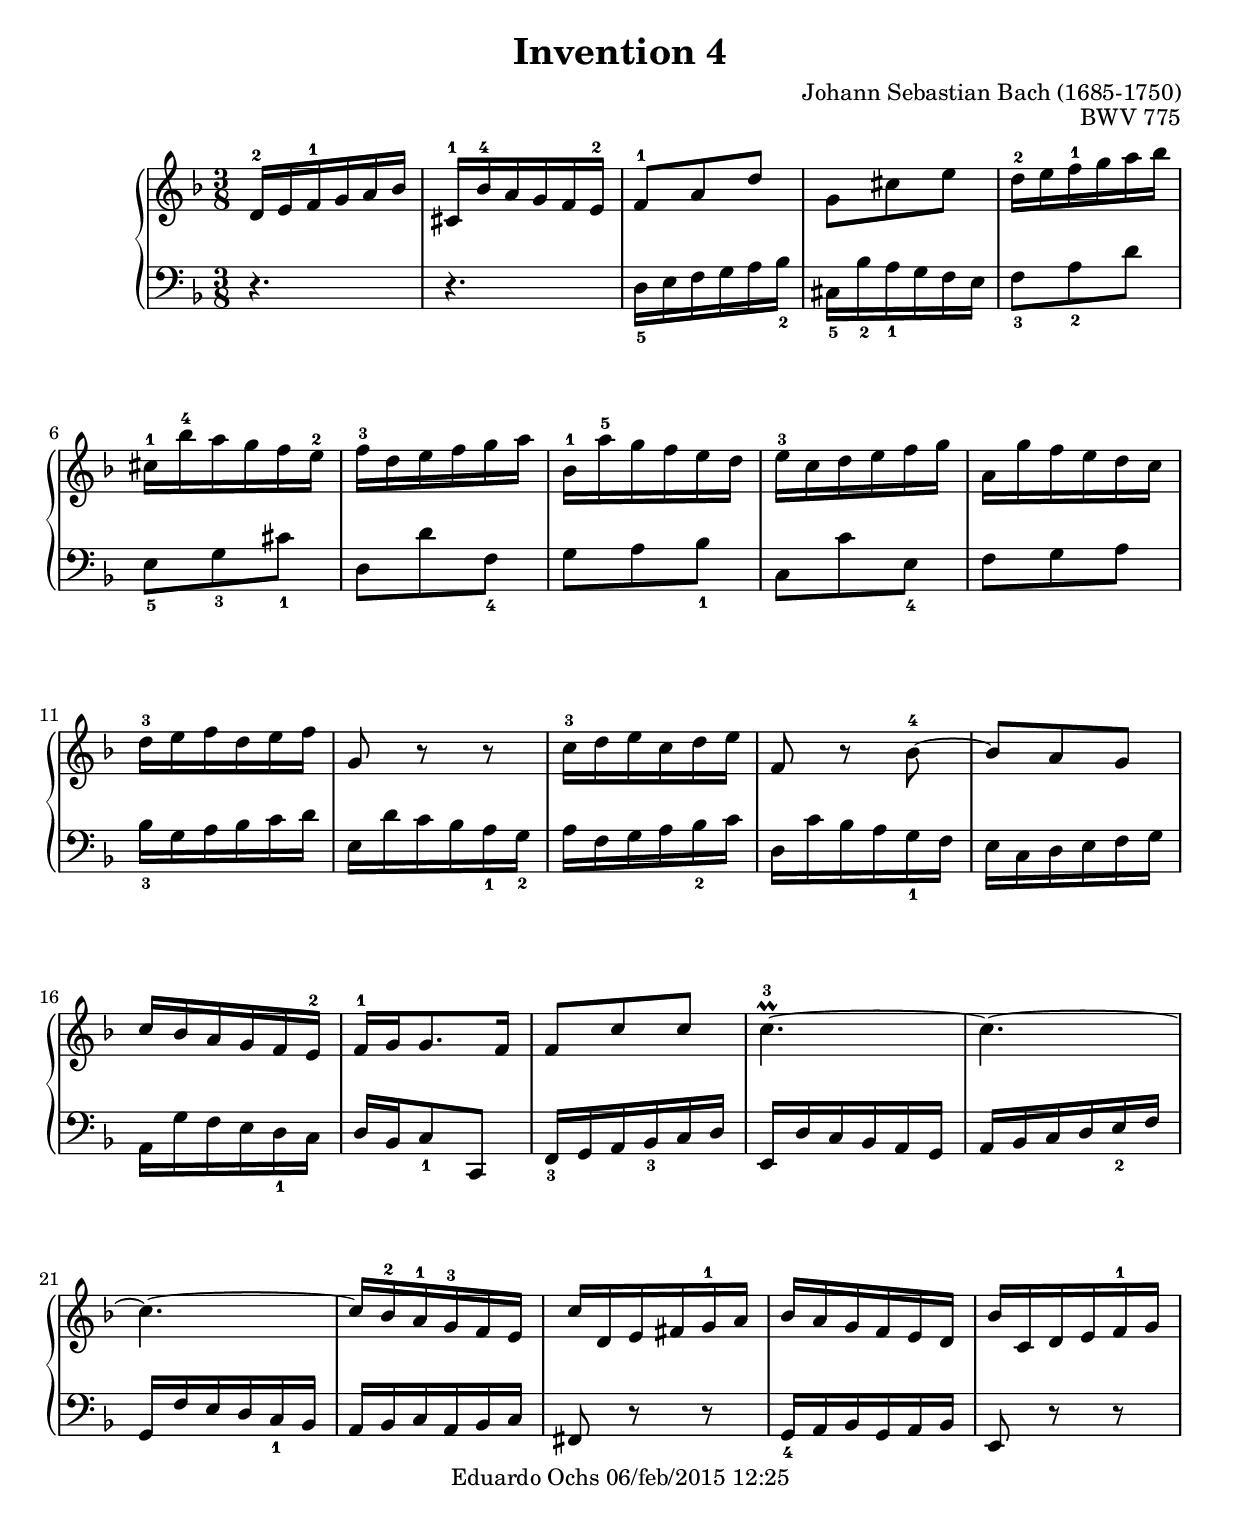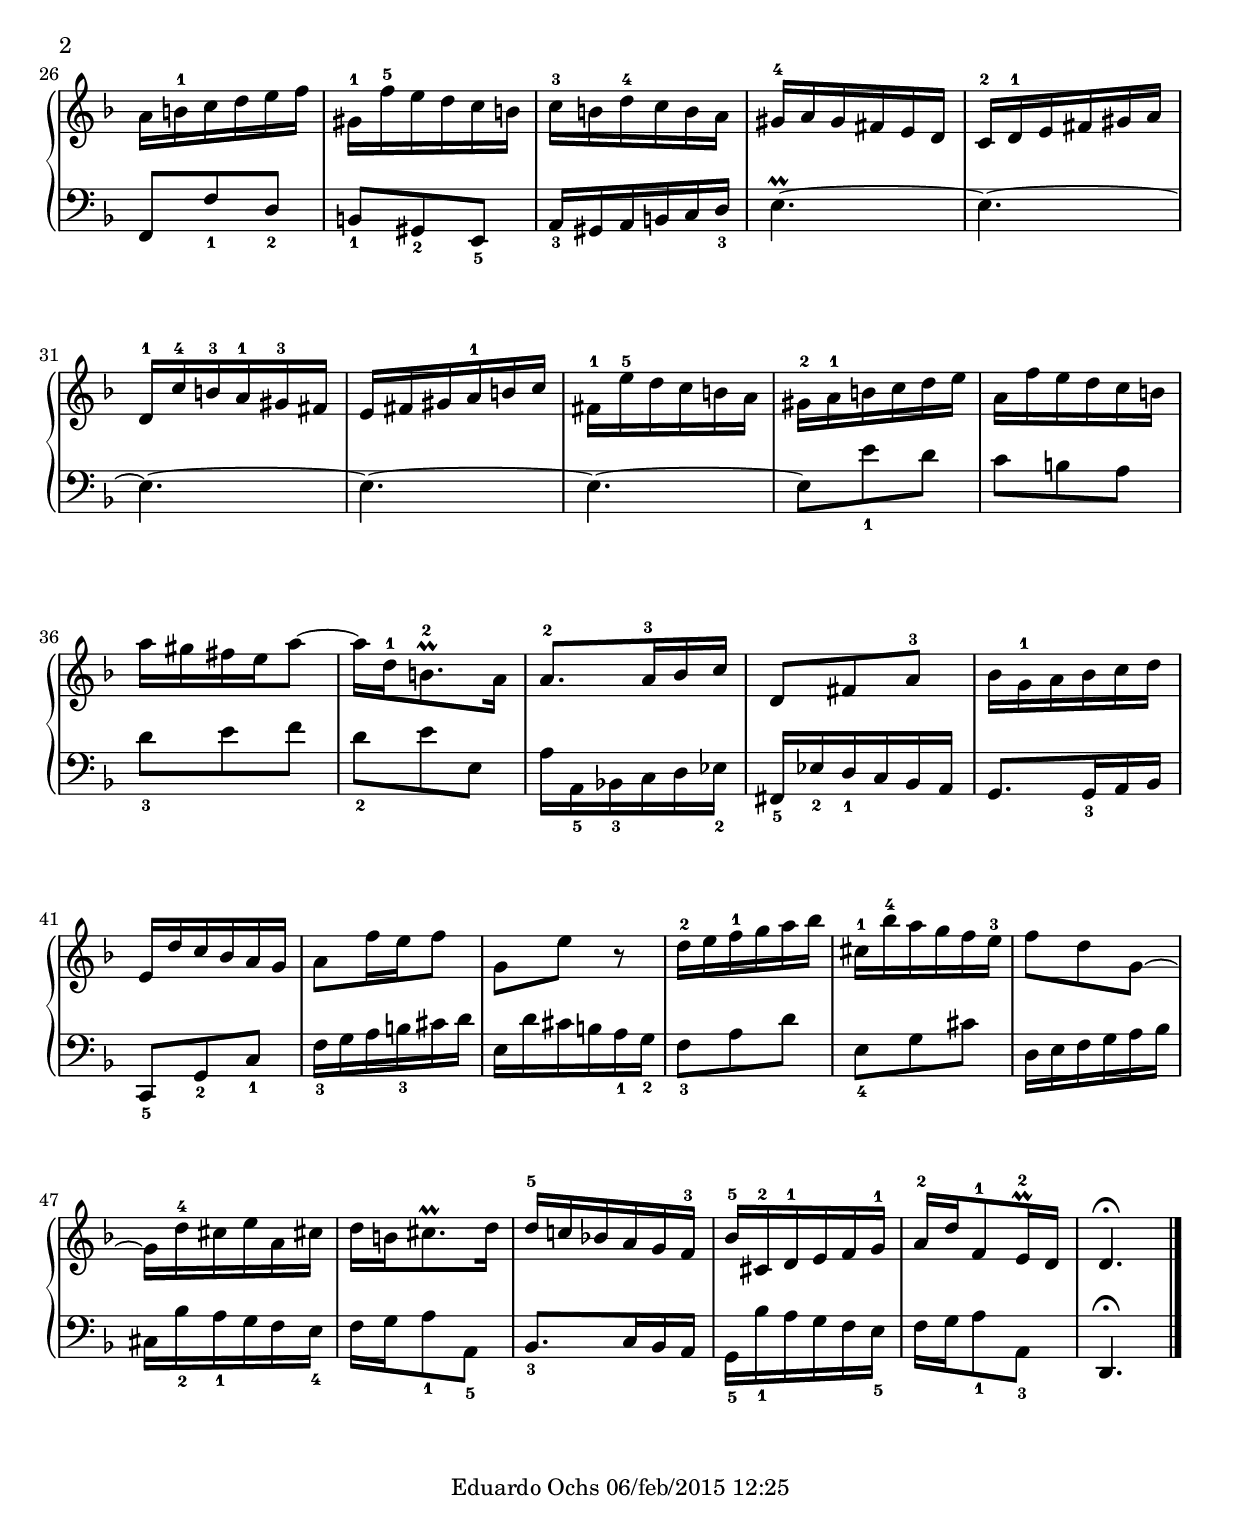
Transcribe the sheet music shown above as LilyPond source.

% (defun c () (interactive) (find-sh "lilypond invention-04.ly"))
% (defun d () (interactive) (find-xpdfpage    "invention-04.pdf"))
% (defun u () (interactive) (find-angg-upload-links "LILYPOND/" "invention-04.ly"))

#(ly:set-option 'old-relative)
\header {
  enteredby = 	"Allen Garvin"
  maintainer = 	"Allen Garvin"
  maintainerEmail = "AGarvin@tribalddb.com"
  % copyright = 	"Public Domain"
  filename = 	"bach-invention-04.ly"
  title = 	"Invention 4"
  opus = 	"BWV 775"
  composer =	"Johann Sebastian Bach (1685-1750)"
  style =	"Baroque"
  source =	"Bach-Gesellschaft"
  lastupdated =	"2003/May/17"

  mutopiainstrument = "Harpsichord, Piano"
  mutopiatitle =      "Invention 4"
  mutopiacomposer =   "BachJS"
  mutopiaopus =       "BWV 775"

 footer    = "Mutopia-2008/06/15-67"
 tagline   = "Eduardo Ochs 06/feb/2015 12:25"
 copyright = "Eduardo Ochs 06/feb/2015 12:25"
}


\paper{
  top-margin    = 2.5\cm
  bottom-margin = 2.5\cm
}

\version "2.11.46"

voiceone =  \relative c' {
  \key d \minor
  \time 3/8

   d16-2[ e f-1 g a bes] |					% bar 1
   cis,-1[ bes'-4 a g f e-2] |					% bar 2
   f8-1[ a d] |							% bar 3
   g,[ cis e] |							% bar 4
   d16-2[ e f-1 g a bes] |					% bar 5
   \break
   cis,-1[ bes'-4 a g f e-2] |					% bar 6
   f-3[ d e f g a] |						% bar 7
   bes,-1[ a'-5 g f e d] |					% bar 8
   e-3[ c d e f g] |						% bar 9
   a,[ g' f e d c] |						% bar 10
   \break
   d-3[ e f d e f] |						% bar 11
   g,8 r r |							% bar 12
   c16-3[ d e c d e] |						% bar 13
   f,8 r bes-4 ~ |						% bar 14
   bes[ a g] |							% bar 15
   \break
   c16[ bes a g f e-2] |					% bar 16
   f-1[ g g8. f16] |						% bar 17
   f8[ c' c] |							% bar 18
   c4.-3\prall ~ |						% bar 19
   c ~ |							% bar 20
   \break
   c ~ |							% bar 21
   c16[ bes-2 a-1 g-3 f e] |					% bar 22
   c'[ d, e fis g-1 a] |					% bar 23
   bes[ a g f e d] |						% bar 24
   bes'[ c, d e f-1 g] |					% bar 25
   \pageBreak
   a[ b-1 c d e f] |						% bar 26
   gis,-1[ f'-5 e d c b] |					% bar 27
   c-3[ b d-4 c b a] |						% bar 28
   gis-4[ a gis fis e d] |					% bar 29
   c-2[ d-1 e fis gis a] |					% bar 30
   \break
   d,-1[ c'-4 b-3 a-1 gis-3 fis] |				% bar 31
   e[ fis gis a-1 b c] |					% bar 32
   fis,-1[ e'-5 d c b a] |					% bar 33
   gis-2[ a-1 b c d e] |					% bar 34
   a,[ f' e d c b] |						% bar 35
   \break
   a'[ gis fis e a8] ~ |					% bar 36
   a16[ d,-1 b8.\prall-2 a16] |					% bar 37
   a8.-2[ a16-3 bes c] |					% bar 38
   d,8[ fis a-3] |						% bar 39
   bes16[ g-1 a bes c d] |					% bar 40
   \break
   e,[ d' c bes a g] |						% bar 41
   a8[ f'16 e f8] |						% bar 42
   g,[ e'] r |							% bar 43
   d16-2[ e f-1 g a bes] |					% bar 44
   cis,-1[ bes'-4 a g f e-3] |					% bar 45
   f8[ d g,] ~ |						% bar 46
   \break
   g16[ d'-4 cis e a, cis!] |					% bar 47
   d[ b cis8.\prall d16] |					% bar 48
   d-5[ c! bes! a g f-3] |					% bar 49
   bes-5[ cis,-2 d-1 e f g-1] |					% bar 50
   a-2[ d f,8-1 e16\prall-2 d] |				% bar 51
  d4.\fermata \bar "|."						% bar 52
}

  
voicetwo =  \relative c {
  \key d \minor
  \time 3/8
  \clef "bass"

  r4. |								% bar 1
  r4. |								% bar 2
   d16_5[ e f g a bes_2] |					% bar 3
   cis,_5[ bes'_2 a_1 g f e] |					% bar 4
   f8_3[ a_2 d] |						% bar 5
   \break
   e,_5[ g_3 cis_1] |						% bar 6
   d,[ d' f,_4] |						% bar 7
   g[ a bes_1] |						% bar 8
   c,[ c' e,_4] |                  				% bar 9
   f[ g a] |                     				% bar 10
   \break
   bes16_3[ g a bes c d] |         				% bar 11
   e,[ d' c bes a_1 g_2] |           				% bar 12
   a[ f g a bes_2 c] |             				% bar 13
   d,[ c' bes a g_1 f] |           				% bar 14
   e[ c d e f g] |               				% bar 15
   \break
   a,[ g' f e d_1 c] |             				% bar 16
   d[ bes c8_1 c,] |               				% bar 17
   f16_3[ g a bes_3 c d] |           				% bar 18
   e,[ d' c bes a g] |           				% bar 19
   a[ bes c d e_2 f] |             				% bar 20
   \break
   g,[ f' e d c_1 bes] |           				% bar 21
   a[ bes c a bes c] |           				% bar 22
  fis,8 r r |                   				% bar 23
   g16_4[ a bes g a bes] |         				% bar 24
  e,8 r r |                     				% bar 25
   \pageBreak
   f8[ f'_1 d_2] |                   				% bar 26
   b_1[ gis_2 e_5] |                   				% bar 27
   a16_3[ gis a b c d_3] |           				% bar 28
   e4.\prall ~ |                 				% bar 29
   e ~ |                         				% bar 30
   \break
   e ~ |                         				% bar 31
   e ~ |                         				% bar 32
   e ~ |                         				% bar 33
   e8[ e'_1 d] |                   				% bar 34
   c[ b a] |                     				% bar 35
   \break
   d_3[ e f] |                     				% bar 36
   d_2[ e e,] |                    				% bar 37
   a16[ a,_5 bes!_3 c d ees_2] |       				% bar 38
   fis,_5[ ees'_2 d_1 c bes a] |       				% bar 39
   g8.[ g16_3 a bes] |             				% bar 40
   \break
   c,8_5[ g'_2 c_1] |                  				% bar 41
   f16_3[ g a b_3 cis d] |           				% bar 42
   e,[ d' cis b a_1 g_2] |           				% bar 43
   f8_3[ a d] |                    				% bar 44
   e,_4[ g cis] |                  				% bar 45
   d,16[ e f g a bes] |          				% bar 46
   \break
   cis,[ bes'_2 a_1 g f e_4] |         				% bar 47
   f[ g a8_1 a,_5] |                 				% bar 48
   bes8._3[ c16 bes a] |           				% bar 49
   g_5[ bes'_1 a g f e_5] |            				% bar 50
   f[ g a8_1 a,_3] |                 				% bar 51
  d,4.\fermata \bar "|."       					% bar 52
}

\score {
   \context GrandStaff << 
    \context Staff = "one" <<
      \voiceone
    >>
    \context Staff = "two" <<
      \voicetwo
    >>
  >>

  \layout{ }
  
  \midi {
    \context {
      \Score
      tempoWholesPerMinute = #(ly:make-moment 90 4)
      }
    }


}
